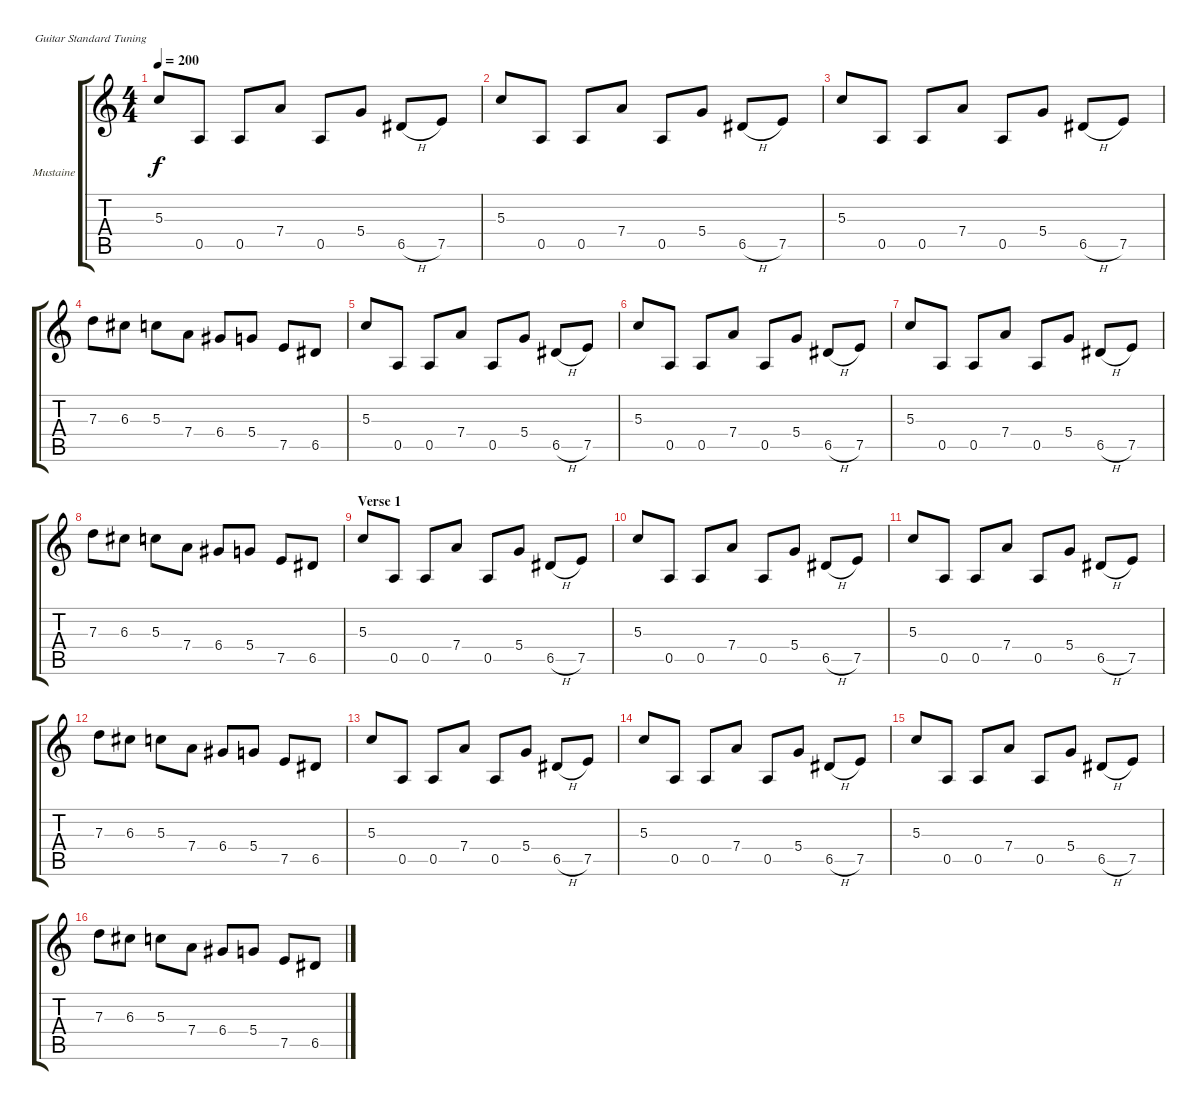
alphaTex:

\bracketExtendMode groupsimilarinstruments
\firstSystemTrackNameOrientation horizontal
\otherSystemsTrackNameOrientation horizontal
\track ("Dave Mustaine" "Mustaine") {instrument distortionguitar}
\staff {score tabs}
\tuning (E4 B3 G3 D3 A2 E2)
\ts (4 4)
\tempo 200
\clef g2
\ks c
5.3.8{dy f instrument distortionguitar} 0.5.8 0.5.8 7.4.8 0.5.8 5.4.8 6.5{h}.8 7.5.8 |
5.3.8 0.5.8 0.5.8 7.4.8 0.5.8 5.4.8 6.5{h}.8 7.5.8 |
5.3.8 0.5.8 0.5.8 7.4.8 0.5.8 5.4.8 6.5{h}.8 7.5.8 |
7.3.8 6.3.8 5.3.8 7.4.8 6.4.8 5.4.8 7.5.8 6.5.8 |
5.3.8 0.5.8 0.5.8 7.4.8 0.5.8 5.4.8 6.5{h}.8 7.5.8 |
5.3.8 0.5.8 0.5.8 7.4.8 0.5.8 5.4.8 6.5{h}.8 7.5.8 |
5.3.8 0.5.8 0.5.8 7.4.8 0.5.8 5.4.8 6.5{h}.8 7.5.8 |
7.3.8 6.3.8 5.3.8 7.4.8 6.4.8 5.4.8 7.5.8 6.5.8 |
\section ("" "Verse 1")
5.3.8 0.5.8 0.5.8 7.4.8 0.5.8 5.4.8 6.5{h}.8 7.5.8 |
5.3.8 0.5.8 0.5.8 7.4.8 0.5.8 5.4.8 6.5{h}.8 7.5.8 |
5.3.8 0.5.8 0.5.8 7.4.8 0.5.8 5.4.8 6.5{h}.8 7.5.8 |
7.3.8 6.3.8 5.3.8 7.4.8 6.4.8 5.4.8 7.5.8 6.5.8 |
5.3.8 0.5.8 0.5.8 7.4.8 0.5.8 5.4.8 6.5{h}.8 7.5.8 |
5.3.8 0.5.8 0.5.8 7.4.8 0.5.8 5.4.8 6.5{h}.8 7.5.8 |
5.3.8 0.5.8 0.5.8 7.4.8 0.5.8 5.4.8 6.5{h}.8 7.5.8 |
7.3.8 6.3.8 5.3.8 7.4.8 6.4.8 5.4.8 7.5.8 6.5.8
